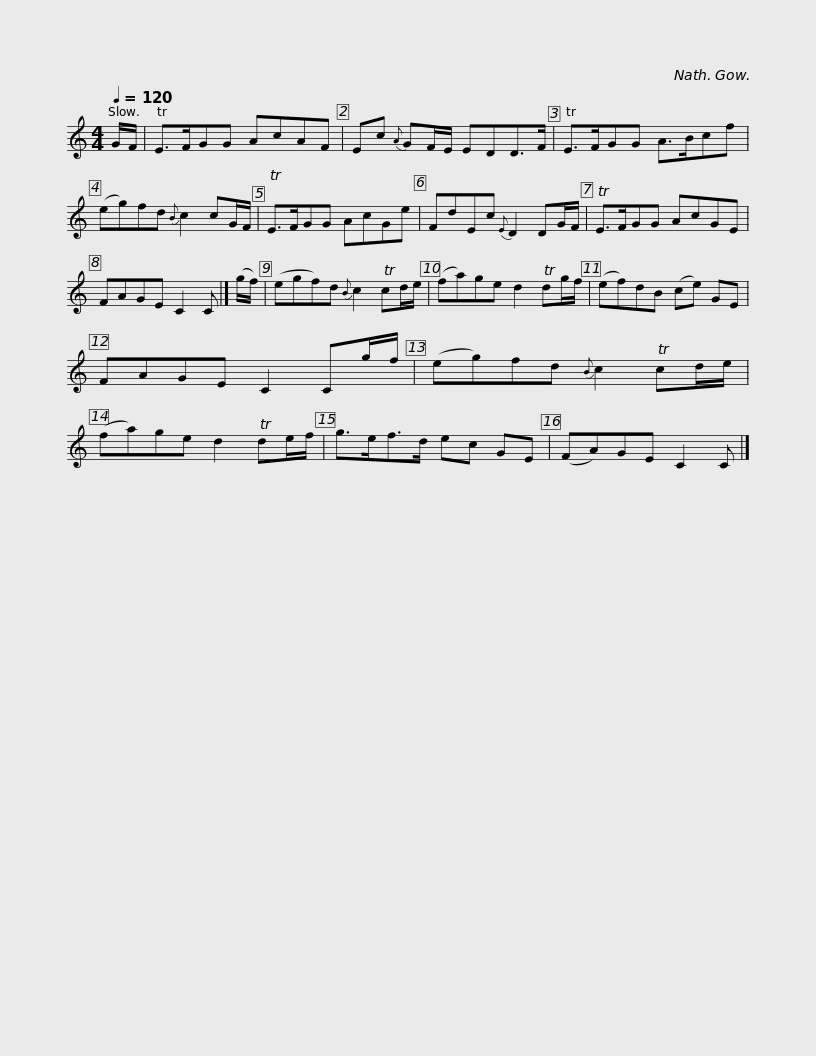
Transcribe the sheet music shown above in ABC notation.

X:1
L:1/8
Q:1/4=120
M:4/4
I:linebreak $
K:C
V:1 treble
V:1
 G/F/ | TE>FGG AcAF | Ec{A} GF/E/ EDD>F | TE>FGG A>Bcf | (eg)fd{B} c2 cG/F/ |$ %5
 TE>FGG AcGe | FdEc{E} D2 DG/F/ | TE>FGG AcGE | FAGE C2 C |] (g/f/) | %10
 (egf)d{B} c2 Tcd/e/ |$ (fa)ge d2 Tdg/f/ | (ef)dB (ce) GE | FAGE C2 Cg/f/ | (eg)fd{B} c2 Tcd/e/ | %15
 (fa)ge d2 Tde/f/ |$ g>ef>d ec GE | (FA)GE C2 C |] %18
